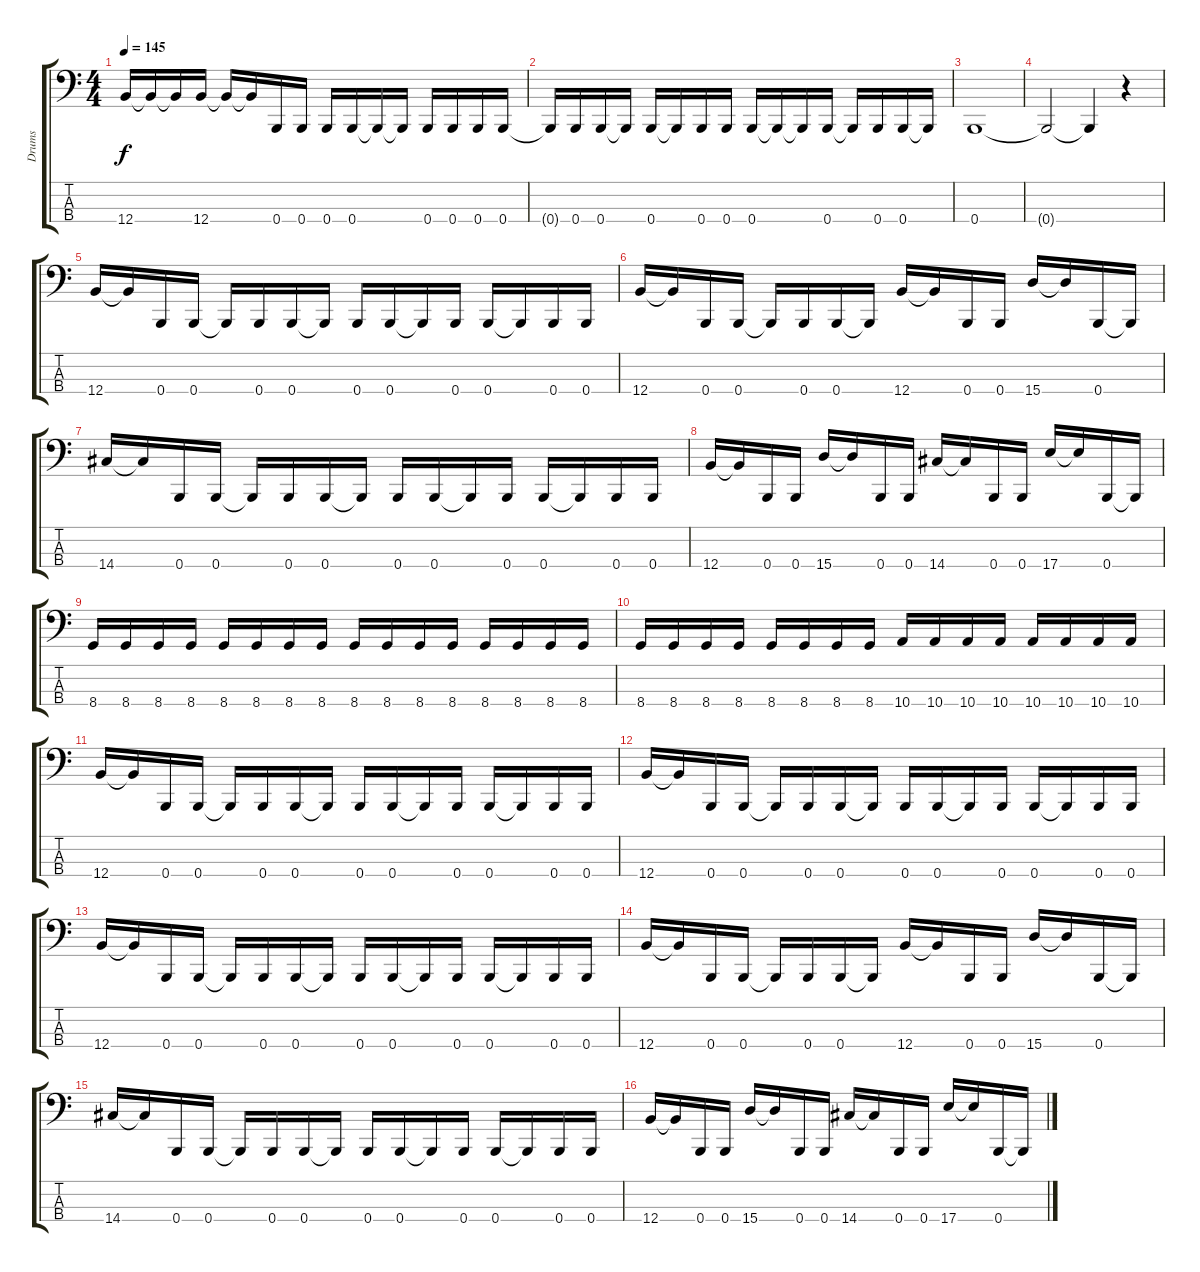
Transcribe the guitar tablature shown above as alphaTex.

\track ("Drums" "Drums") {instrument electricbasspick}
\staff {score tabs}
\tuning (E2 B1 Gb1 B0) {hide}
\ts (4 4)
\tempo 145
\clef f4
\ks c
12.4.16{dy f} 12.4{t}.16 12.4{t}.16 12.4.16 12.4{t}.16 12.4{t}.16 0.4.16 0.4.16 0.4.16 0.4.16 0.4{t}.16 0.4{t}.16 0.4.16 0.4.16 0.4.16 0.4.16 |
0.4{t}.16 0.4.16 0.4.16 0.4{t}.16 0.4.16 0.4{t}.16 0.4.16 0.4.16 0.4.16 0.4{t}.16 0.4{t}.16 0.4.16 0.4{t}.16 0.4.16 0.4.16 0.4{t}.16 |
0.4.1 |
0.4{t}.2 0.4{t}.4 r.4 |
12.4.16 12.4{t}.16 0.4.16 0.4.16 0.4{t}.16 0.4.16 0.4.16 0.4{t}.16 0.4.16 0.4.16 0.4{t}.16 0.4.16 0.4.16 0.4{t}.16 0.4.16 0.4.16 |
12.4.16 12.4{t}.16 0.4.16 0.4.16 0.4{t}.16 0.4.16 0.4.16 0.4{t}.16 12.4.16 12.4{t}.16 0.4.16 0.4.16 15.4.16 15.4{t}.16 0.4.16 0.4{t}.16 |
14.4.16 14.4{t}.16 0.4.16 0.4.16 0.4{t}.16 0.4.16 0.4.16 0.4{t}.16 0.4.16 0.4.16 0.4{t}.16 0.4.16 0.4.16 0.4{t}.16 0.4.16 0.4.16 |
12.4.16 12.4{t}.16 0.4.16 0.4.16 15.4.16 15.4{t}.16 0.4.16 0.4.16 14.4.16 14.4{t}.16 0.4.16 0.4.16 17.4.16 17.4{t}.16 0.4.16 0.4{t}.16 |
8.4.16 8.4.16 8.4.16 8.4.16 8.4.16 8.4.16 8.4.16 8.4.16 8.4.16 8.4.16 8.4.16 8.4.16 8.4.16 8.4.16 8.4.16 8.4.16 |
8.4.16 8.4.16 8.4.16 8.4.16 8.4.16 8.4.16 8.4.16 8.4.16 10.4.16 10.4.16 10.4.16 10.4.16 10.4.16 10.4.16 10.4.16 10.4.16 |
12.4.16 12.4{t}.16 0.4.16 0.4.16 0.4{t}.16 0.4.16 0.4.16 0.4{t}.16 0.4.16 0.4.16 0.4{t}.16 0.4.16 0.4.16 0.4{t}.16 0.4.16 0.4.16 |
12.4.16 12.4{t}.16 0.4.16 0.4.16 0.4{t}.16 0.4.16 0.4.16 0.4{t}.16 0.4.16 0.4.16 0.4{t}.16 0.4.16 0.4.16 0.4{t}.16 0.4.16 0.4.16 |
12.4.16 12.4{t}.16 0.4.16 0.4.16 0.4{t}.16 0.4.16 0.4.16 0.4{t}.16 0.4.16 0.4.16 0.4{t}.16 0.4.16 0.4.16 0.4{t}.16 0.4.16 0.4.16 |
12.4.16 12.4{t}.16 0.4.16 0.4.16 0.4{t}.16 0.4.16 0.4.16 0.4{t}.16 12.4.16 12.4{t}.16 0.4.16 0.4.16 15.4.16 15.4{t}.16 0.4.16 0.4{t}.16 |
14.4.16 14.4{t}.16 0.4.16 0.4.16 0.4{t}.16 0.4.16 0.4.16 0.4{t}.16 0.4.16 0.4.16 0.4{t}.16 0.4.16 0.4.16 0.4{t}.16 0.4.16 0.4.16 |
12.4.16 12.4{t}.16 0.4.16 0.4.16 15.4.16 15.4{t}.16 0.4.16 0.4.16 14.4.16 14.4{t}.16 0.4.16 0.4.16 17.4.16 17.4{t}.16 0.4.16 0.4{t}.16
